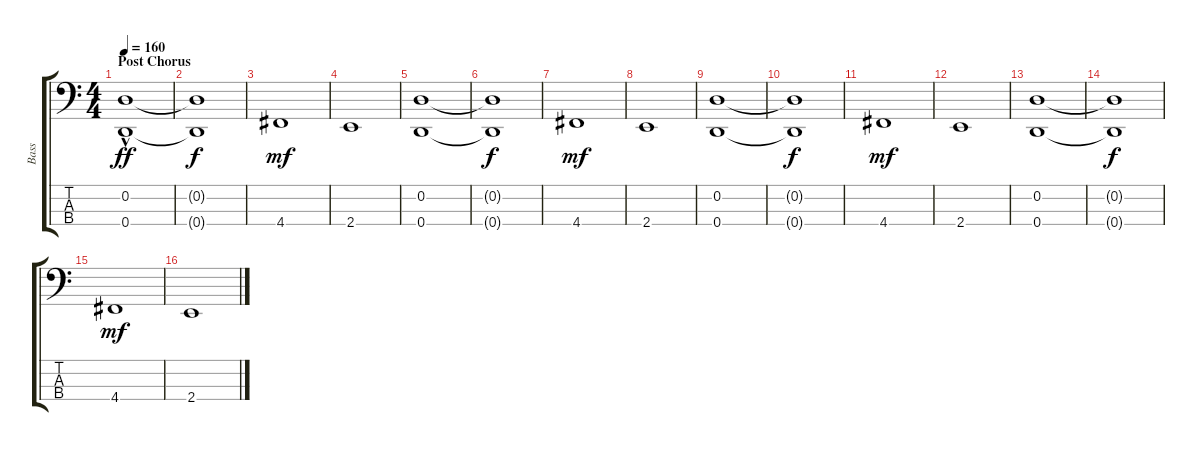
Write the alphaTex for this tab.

\track ("Bass" "Bass") {instrument electricbassfinger}
\staff {score tabs}
\tuning (G2 D2 A1 D1) {hide}
\ts (4 4)
\section ("" "Post Chorus")
\tempo 160
\clef f4
\ks c
(0.2 0.4{hac}).1{dy ff} |
(0.2{t} 0.4{t}).1{dy f} |
4.4.1{dy mf} |
2.4.1 |
(0.2 0.4).1 |
(0.2{t} 0.4{t}).1{dy f} |
4.4.1{dy mf} |
2.4.1 |
(0.2 0.4).1 |
(0.2{t} 0.4{t}).1{dy f} |
4.4.1{dy mf} |
2.4.1 |
(0.2 0.4).1 |
(0.2{t} 0.4{t}).1{dy f} |
4.4.1{dy mf} |
2.4.1
